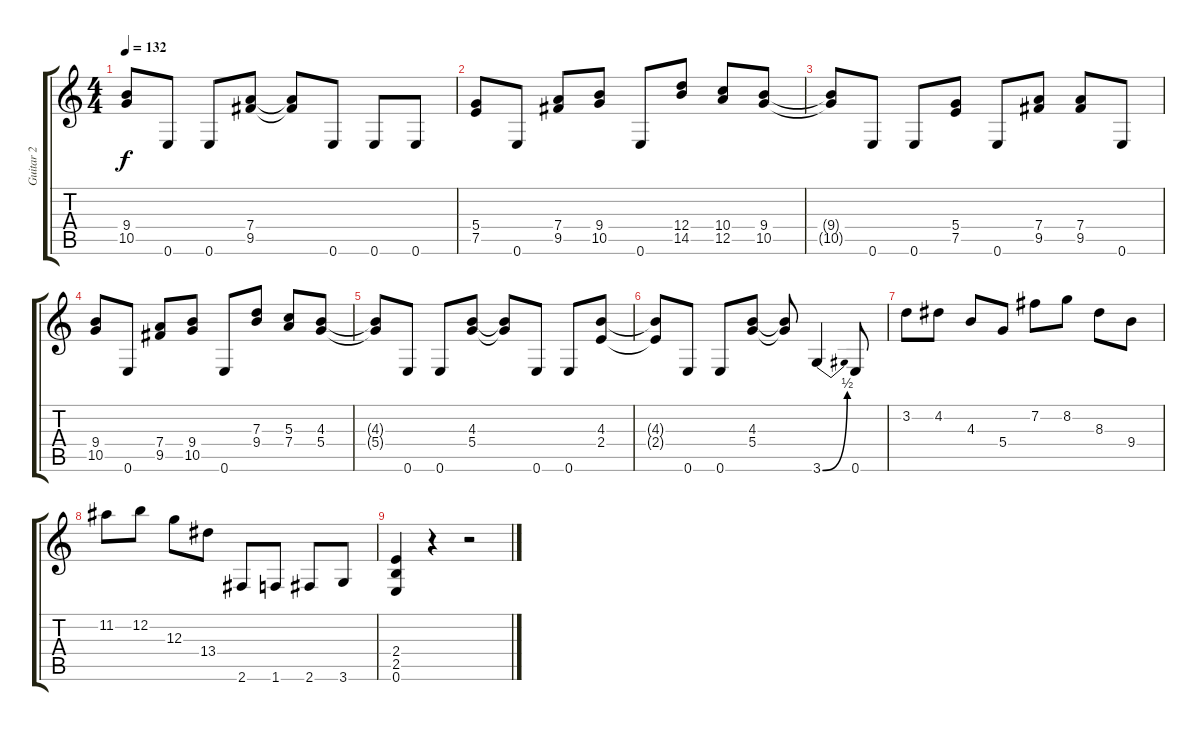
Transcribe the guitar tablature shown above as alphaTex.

\track ("Guitar 2  Marty Friedman" "Guitar 2  ") {instrument overdrivenguitar}
\staff {score tabs}
\tuning (E4 B3 G3 D3 A2 E2) {hide}
\ts (4 4)
\tempo 132
\clef g2
\ks c
(9.4{t} 10.5{t}).8{dy f} 0.6.8 0.6.8 (7.4 9.5).8 (7.4{t} 9.5{t}).8 0.6.8 0.6.8 0.6.8 |
(5.4 7.5).8 0.6.8 (7.4 9.5).8 (9.4 10.5).8 0.6.8 (12.4 14.5).8 (10.4 12.5).8 (9.4 10.5).8 |
(9.4{t} 10.5{t}).8 0.6.8 0.6.8 (5.4 7.5).8 0.6.8 (7.4 9.5).8 (7.4 9.5).8 0.6.8 |
(9.4 10.5).8 0.6.8 (7.4 9.5).8 (9.4 10.5).8 0.6.8 (7.3 9.4).8 (5.3 7.4).8 (4.3 5.4).8 |
(4.3{t} 5.4{t}).8 0.6.8 0.6.8 (4.3 5.4).8 (4.3{t} 5.4{t}).8 0.6.8 0.6.8 (4.3 2.4).8 |
(4.3{t} 2.4{t}).8 0.6.8 0.6.8 (4.3 5.4).8 (4.3{t} 5.4{t}).8 3.6{be (bend 0 0 60 2)}.4 0.6.8 |
3.2.8 4.2.8 4.3.8 5.4.8 7.2.8 8.2.8 8.3.8 9.4.8 |
11.2.8 12.2.8 12.3.8 13.4.8 2.6.8 1.6.8 2.6.8 3.6.8 |
(2.4 2.5 0.6).4 r.4 r.2
